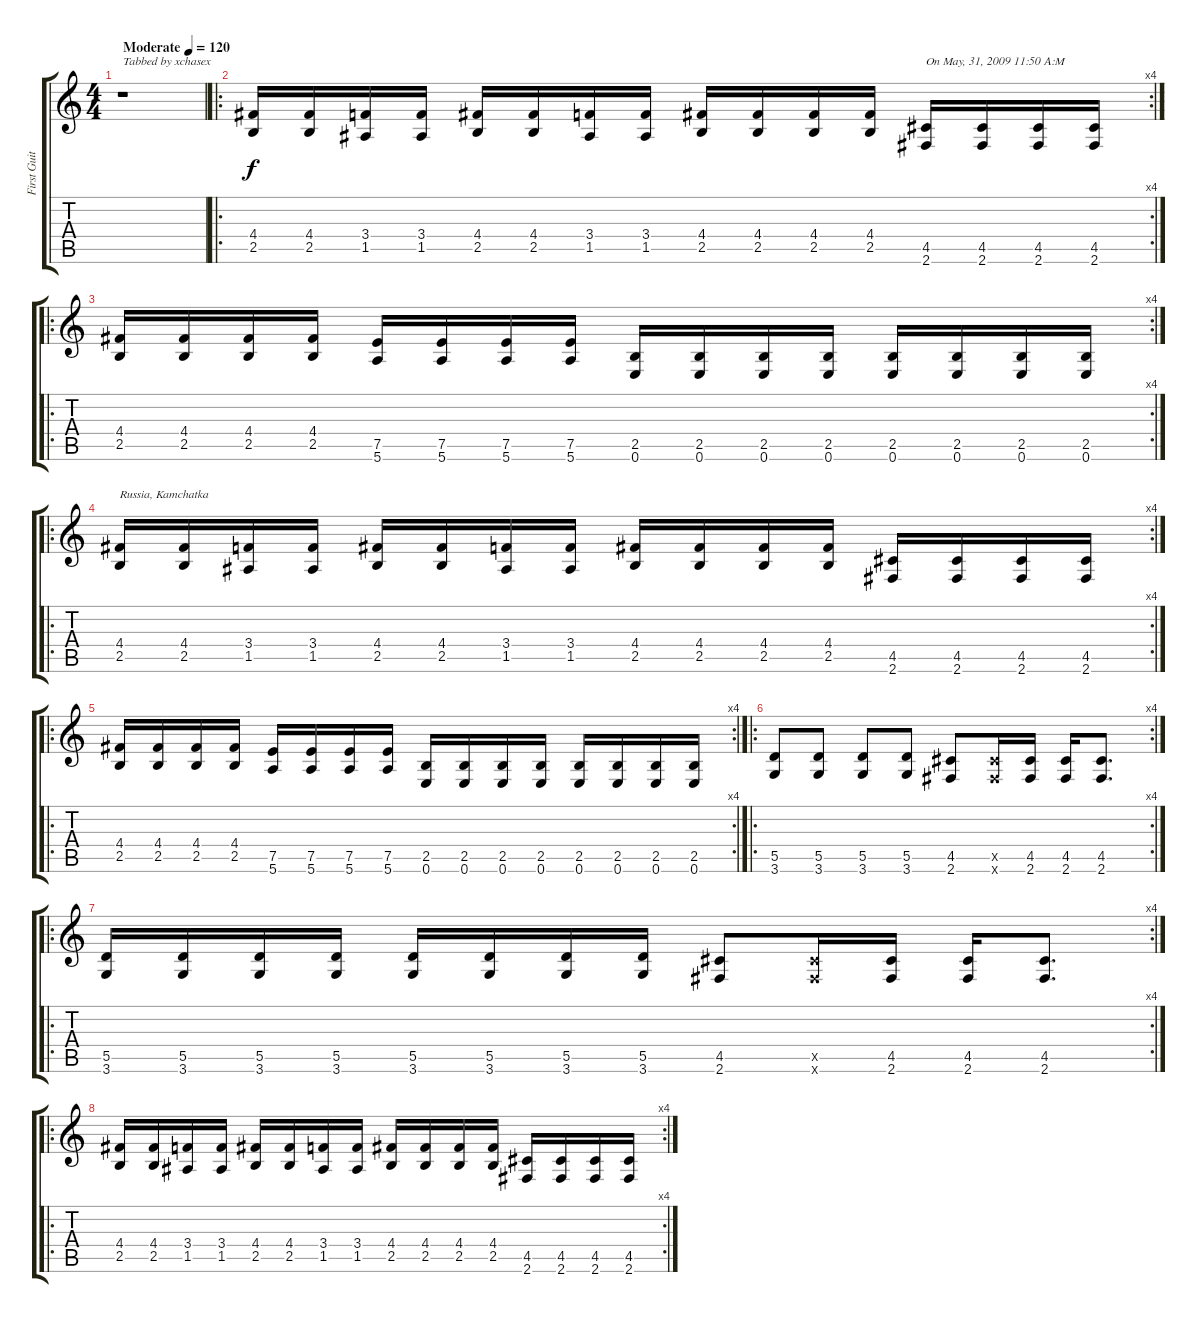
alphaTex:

\track ("First Guitar" "First Guit") {instrument distortionguitar}
\staff {score tabs}
\tuning (E4 B3 G3 D3 A2 E2) {hide}
\ts (4 4)
\tempo (120 "Moderate")
\clef g2
\ks c
r.1{txt "Tabbed by xchasex" dy f instrument distortionguitar} |
\ro
\rc 4
(4.4 2.5).16 (4.4 2.5).16 (3.4 1.5).16 (3.4 1.5).16 (4.4 2.5).16 (4.4 2.5).16 (3.4 1.5).16 (3.4 1.5).16 (4.4 2.5).16 (4.4 2.5).16 (4.4 2.5).16 (4.4 2.5).16 (4.5 2.6).16{txt "On May, 31, 2009 11:50 A:M"} (4.5 2.6).16 (4.5 2.6).16 (4.5 2.6).16 |
\ro
\rc 4
(4.4 2.5).16 (4.4 2.5).16 (4.4 2.5).16 (4.4 2.5).16 (7.5 5.6).16 (7.5 5.6).16 (7.5 5.6).16 (7.5 5.6).16 (2.5 0.6).16 (2.5 0.6).16 (2.5 0.6).16 (2.5 0.6).16 (2.5 0.6).16 (2.5 0.6).16 (2.5 0.6).16 (2.5 0.6).16 |
\ro
\rc 4
(4.4 2.5).16{txt "Russia, Kamchatka"} (4.4 2.5).16 (3.4 1.5).16 (3.4 1.5).16 (4.4 2.5).16 (4.4 2.5).16 (3.4 1.5).16 (3.4 1.5).16 (4.4 2.5).16 (4.4 2.5).16 (4.4 2.5).16 (4.4 2.5).16 (4.5 2.6).16 (4.5 2.6).16 (4.5 2.6).16 (4.5 2.6).16 |
\ro
\rc 4
(4.4 2.5).16 (4.4 2.5).16 (4.4 2.5).16 (4.4 2.5).16 (7.5 5.6).16 (7.5 5.6).16 (7.5 5.6).16 (7.5 5.6).16 (2.5 0.6).16 (2.5 0.6).16 (2.5 0.6).16 (2.5 0.6).16 (2.5 0.6).16 (2.5 0.6).16 (2.5 0.6).16 (2.5 0.6).16 |
\ro
\rc 4
(5.5 3.6).8 (5.5 3.6).8 (5.5 3.6).8 (5.5 3.6).8 (4.5 2.6).8 (4.5{x} 2.6{x}).16 (4.5 2.6).16 (4.5 2.6).16 (4.5 2.6).8{d} |
\ro
\rc 4
(5.5 3.6).16 (5.5 3.6).16 (5.5 3.6).16 (5.5 3.6).16 (5.5 3.6).16 (5.5 3.6).16 (5.5 3.6).16 (5.5 3.6).16 (4.5 2.6).8 (4.5{x} 2.6{x}).16 (4.5 2.6).16 (4.5 2.6).16 (4.5 2.6).8{d} |
\ro
\rc 4
(4.4 2.5).16 (4.4 2.5).16 (3.4 1.5).16 (3.4 1.5).16 (4.4 2.5).16 (4.4 2.5).16 (3.4 1.5).16 (3.4 1.5).16 (4.4 2.5).16 (4.4 2.5).16 (4.4 2.5).16 (4.4 2.5).16 (4.5 2.6).16 (4.5 2.6).16 (4.5 2.6).16 (4.5 2.6).16
